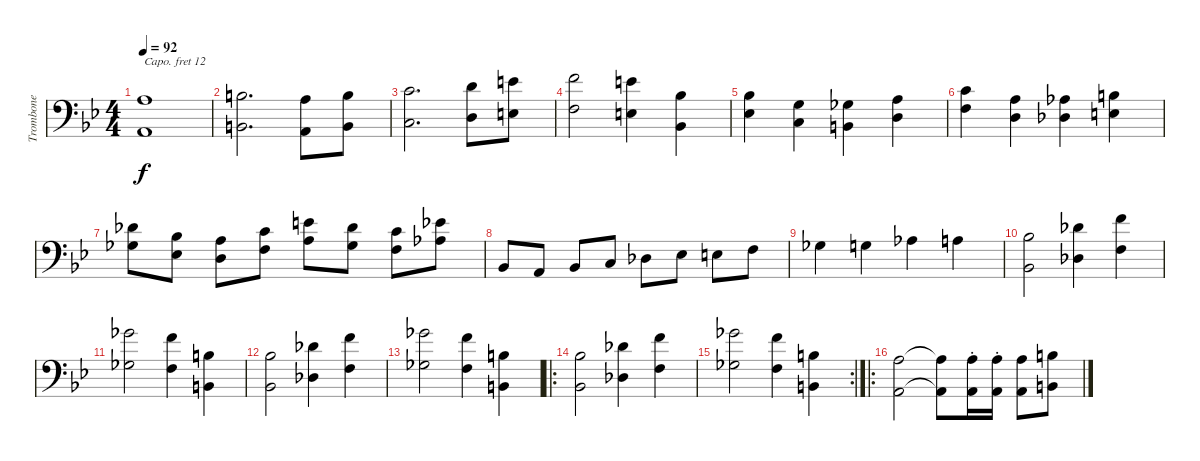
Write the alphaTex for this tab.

\track ("Trombone" "Trombone") {instrument trombone}
\staff {score}
\capo 12
\tuning (C3 G2 D2 A1 E1 F0) {hide}
\ts (4 4)
\tempo 92
\clef f4
\ks gminor
(7.3 5.5).1{dy f} |
(9.3 7.5).2{d} (7.3 5.5).8 (9.3 7.5).8 |
(10.3 8.5).2{d} (12.3 10.5).8 (9.2 12.5).8 |
(10.2 8.4).2 (9.2 7.4).4 (8.3 6.5).4 |
(8.3 11.5).4 (5.3 8.5).4 (4.3 7.5).4 (7.3 10.5).4 |
(5.2 8.4).4 (2.2 5.4).4 (1.2 4.4).4 (4.2 7.4).4 |
(6.2 4.3).8 (8.3 11.5).8 (7.3 10.5).8 (5.2 3.3).8 (9.2 7.3).8 (6.2 4.3).8 (5.2 3.3).8 (8.2 6.3).8 |
6.5.8 5.5.8 6.5.8 8.5.8 9.5.8 11.5.8 12.5.8 8.4.8 |
9.4.4 10.4.4 11.4.4 12.4.4 |
(8.3 6.5).2 (11.3 9.5).4 (10.2 8.4).4 |
(11.2 9.4).2 (10.2 8.4).4 (9.3 7.5).4 |
(8.3 6.5).2 (11.3 9.5).4 (10.2 8.4).4 |
(11.2 9.4).2 (10.2 8.4).4 (9.3 7.5).4 |
\ro
(8.3 6.5).2 (11.3 9.5).4 (10.2 8.4).4 |
\rc 2
(11.2 9.4).2 (10.2 8.4).4 (9.3 7.5).4 |
\ro
(7.3 5.5).2 (7.3{t} 5.5{t}).8 (7.3{st} 5.5{st}).16 (7.3{st} 5.5{st}).16 (7.3 5.5).8 (9.3 7.5).8
